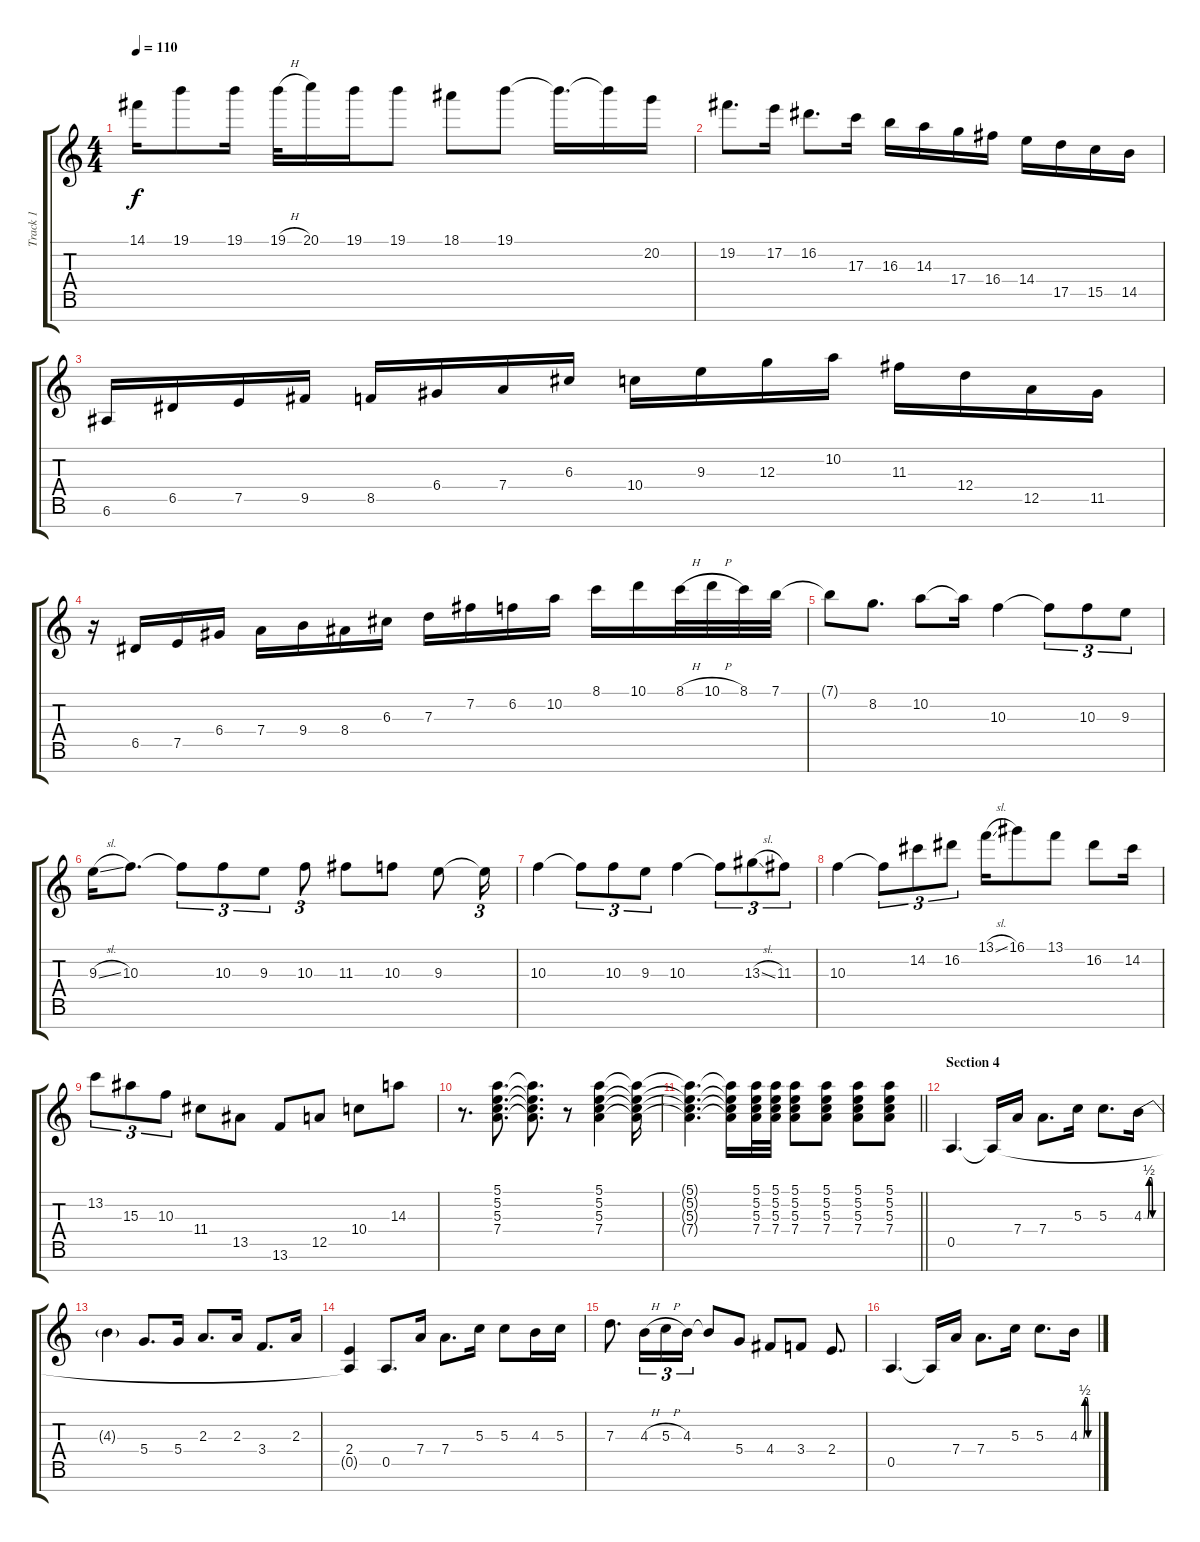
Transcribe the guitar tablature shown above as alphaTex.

\track ("Track 1" "Track 1") {instrument acousticguitarsteel}
\staff {score tabs}
\tuning (E4 B3 G3 D3 A2 E2 B1) {hide}
\ts (4 4)
\tempo 110
\clef g2
\ks c
14.1.16{dy f} 19.1.8 19.1.16 19.1{h}.32 20.1.16 19.1.16 19.1.8 18.1.8 19.1.8 19.1{t}.16{d} 19.1{t}.16 20.2.16 |
19.2.8{d} 17.2.16 16.2.8{d} 17.3.16 16.3.16 14.3.16 17.4.16 16.4.16 14.4.16 17.5.16 15.5.16 14.5.16 |
6.6.16{instrument acousticguitarsteel} 6.5.16 7.5.16 9.5.16 8.5.16 6.4.16 7.4.16 6.3.16 10.4.16 9.3.16 12.3.16 10.2.16 11.3.16 12.4.16 12.5.16 11.5.16 |
r.16 6.5.16 7.5.16 6.4.16 7.4.16 9.4.16 8.4.16 6.3.16 7.3.16 7.2.16 6.2.16 10.2.16 8.1.16 10.1.16 8.1{h}.32 10.1{h}.32 8.1.32 7.1.32 |
7.1{t}.8 8.2.8{d} 10.2.8 10.2{t}.16 10.3.4 10.3{t}.8{tu (3 2)} 10.3.8{tu (3 2)} 9.3.8{tu (3 2)} |
9.3{sl}.16 10.3.8{d} 10.3{t}.8{tu (3 2)} 10.3.8{tu (3 2)} 9.3.8{tu (3 2)} 10.3.8{tu (3 2)} 11.3.8 10.3.8 9.3.8 9.3{t}.16{tu (3 2)} |
10.3.4 10.3{t}.8{tu (3 2)} 10.3.8{tu (3 2)} 9.3.8{tu (3 2)} 10.3.4 10.3{t}.8{tu (3 2)} 13.3{sl}.8{tu (3 2)} 11.3.8{tu (3 2)} |
10.3.4 10.3{t}.8{tu (3 2)} 14.2.8{tu (3 2) instrument distortionguitar} 16.2.8{tu (3 2)} 13.1{sl}.16 16.1.8 13.1.8 16.2.8 14.2.16 |
13.2.8{tu (3 2)} 15.3.8{tu (3 2)} 10.3.8{tu (3 2)} 11.4.8 13.5.8 13.6.8 12.5.8 10.4.8 14.3.8 |
r.8{d} (5.1 5.2 5.3 7.4).8{d instrument acousticguitarsteel} (5.1{t} 5.2{t} 5.3{t} 7.4{t}).8{d} r.8 (5.1 5.2 5.3 7.4).4 (5.1{t} 5.2{t} 5.3{t} 7.4{t}).16 |
\barLineRight lightlight
(5.1{t} 5.2{t} 5.3{t} 7.4{t}).4{d} (5.1{t} 5.2{t} 5.3{t} 7.4{t}).16 (5.1 5.2 5.3 7.4).32 (5.1 5.2 5.3 7.4).32 (5.1 5.2 5.3 7.4).8 (5.1 5.2 5.3 7.4).8 (5.1 5.2 5.3 7.4).8 (5.1 5.2 5.3 7.4).8 |
\section ("" "Section 4")
0.5.4{d} 0.5{t}.16 7.4.16 7.4.8{d} 5.3.16 5.3.8{d} 4.3{be (custom 0 0 10 0 14 0 20 2 28 2 33 0 60 0)}.16 |
4.3{t}.4 5.4.8{d} 5.4.16 2.3.8{d} 2.3.16 3.4.8{d} 2.3.16 |
(2.4 0.5{t}).4 0.5.8{d} 7.4.16 7.4.8{d} 5.3.16 5.3.8 4.3.16 5.3.16 |
7.3.8{d} 4.3{h}.16{tu (3 2)} 5.3{h}.16{tu (3 2)} 4.3.16{tu (3 2)} 4.3{t}.8 5.4.8 4.4.8 3.4.8 2.4.8{d} |
0.5.4{d} 0.5{t}.16 7.4.16 7.4.8{d} 5.3.16 5.3.8{d} 4.3{be (custom 0 0 10 0 14 0 20 2 28 2 33 0 60 0)}.16
